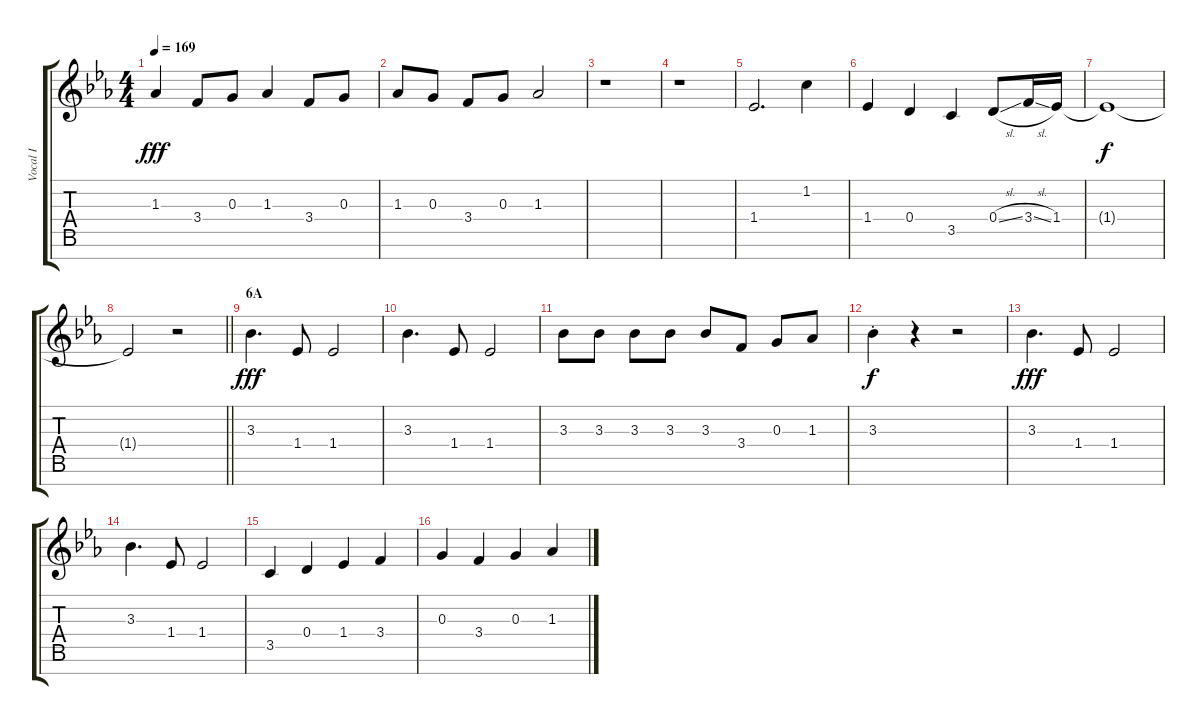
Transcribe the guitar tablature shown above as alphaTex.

\track ("Vocal I" "Vocal I") {instrument voiceoohs}
\staff {score tabs}
\tuning (E5 B4 G4 D4 A3 E3 B2) {hide}
\ts (4 4)
\tempo 169
\clef g2
\ks eb
1.3.4{dy fff} 3.4.8 0.3.8 1.3.4 3.4.8 0.3.8 |
1.3.8 0.3.8 3.4.8 0.3.8 1.3.2 |
r.1 |
r.1 |
1.4.2{d} 1.2.4 |
1.4.4 0.4.4 3.5.4 0.4{sl}.8 3.4{sl}.16 1.4.16 |
1.4{t}.1{dy f} |
\barLineRight lightlight
1.4{t}.2 r.2 |
\section ("" "6A")
3.3.4{d dy fff} 1.4.8 1.4.2 |
3.3.4{d} 1.4.8 1.4.2 |
3.3.8 3.3.8 3.3.8 3.3.8 3.3.8 3.4.8 0.3.8 1.3.8 |
3.3{st}.4{dy f} r.4 r.2 |
3.3.4{d dy fff} 1.4.8 1.4.2 |
3.3.4{d} 1.4.8 1.4.2 |
3.5.4 0.4.4 1.4.4 3.4.4 |
0.3.4 3.4.4 0.3.4 1.3.4
